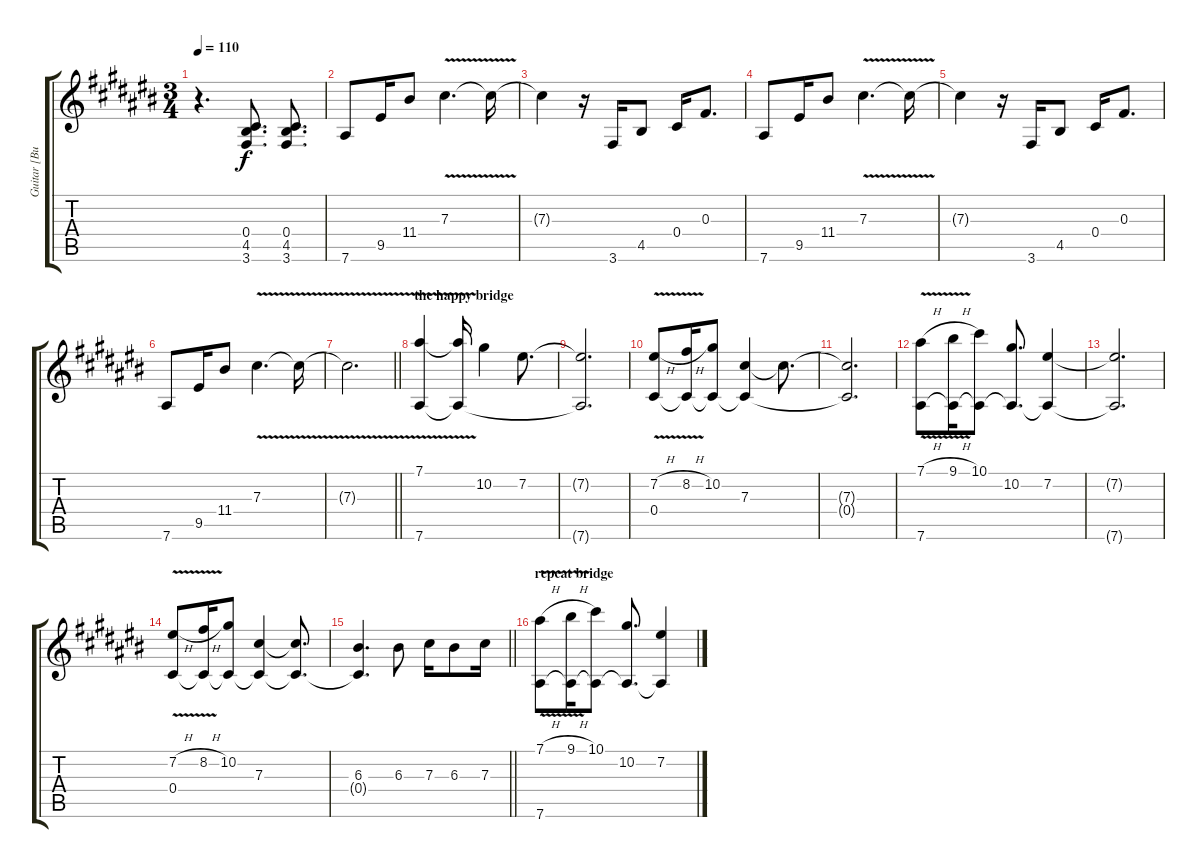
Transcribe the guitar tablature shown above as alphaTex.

\track ("Guitar [Buckethead]" "Guitar [Bu") {instrument electricguitarjazz}
\staff {score tabs}
\tuning (Eb4 Bb3 Gb3 Db3 Ab2 Eb2) {hide}
\ts (3 4)
\tempo 110
\clef g2
\ks c#
r.4{d dy f} (0.4 4.5 3.6).8{d} (0.4 4.5 3.6).8{d} |
7.6.8 9.5.16 11.4.8 7.3{v}.4{d} 7.3{t}.16 |
7.3{t}.4 r.16 3.6.16 4.5.8 0.4.16 0.3.8{d} |
7.6.8 9.5.16 11.4.8 7.3{v}.4{d} 7.3{t}.16 |
7.3{t}.4 r.16 3.6.16 4.5.8 0.4.16 0.3.8{d} |
7.6.8 9.5.16 11.4.8 7.3{v}.4{d} 7.3{t}.16 |
\barLineRight lightlight
7.3{v t}.2{d} |
\section ("" "the happy bridge")
(7.1 7.6{v}).4 (7.1{t} 7.6{t}).16 10.2.4 7.2.8{d} |
(7.2{t} 7.6{t}).2{d} |
(7.2{h} 0.4{v}).8 (8.2{h} 0.4{t}).16 (10.2 0.4{t}).8 (7.3 0.4{t}).4 7.3{t}.8{d} |
(7.3{t} 0.4{t}).2{d} |
(7.1{h} 7.6{v}).8 (9.1{h} 7.6{t}).16 (10.1 7.6{t}).8 (10.2 7.6{t}).8{d} (7.2 7.6{t}).4 |
(7.2{t} 7.6{t}).2{d} |
(7.2{h} 0.4{v}).8 (8.2{h} 0.4{t}).16 (10.2 0.4{t}).8 (7.3 0.4{t}).4 (7.3{t} 0.4{t}).8{d} |
\barLineRight lightlight
(6.3 0.4{t}).4{d} 6.3.8 7.3.16 6.3.8 7.3.16 |
\section ("" "repeat bridge")
(7.1{h} 7.6{v}).8 (9.1{h} 7.6{t}).16 (10.1 7.6{t}).8 (10.2 7.6{t}).8{d} (7.2 7.6{t}).4
